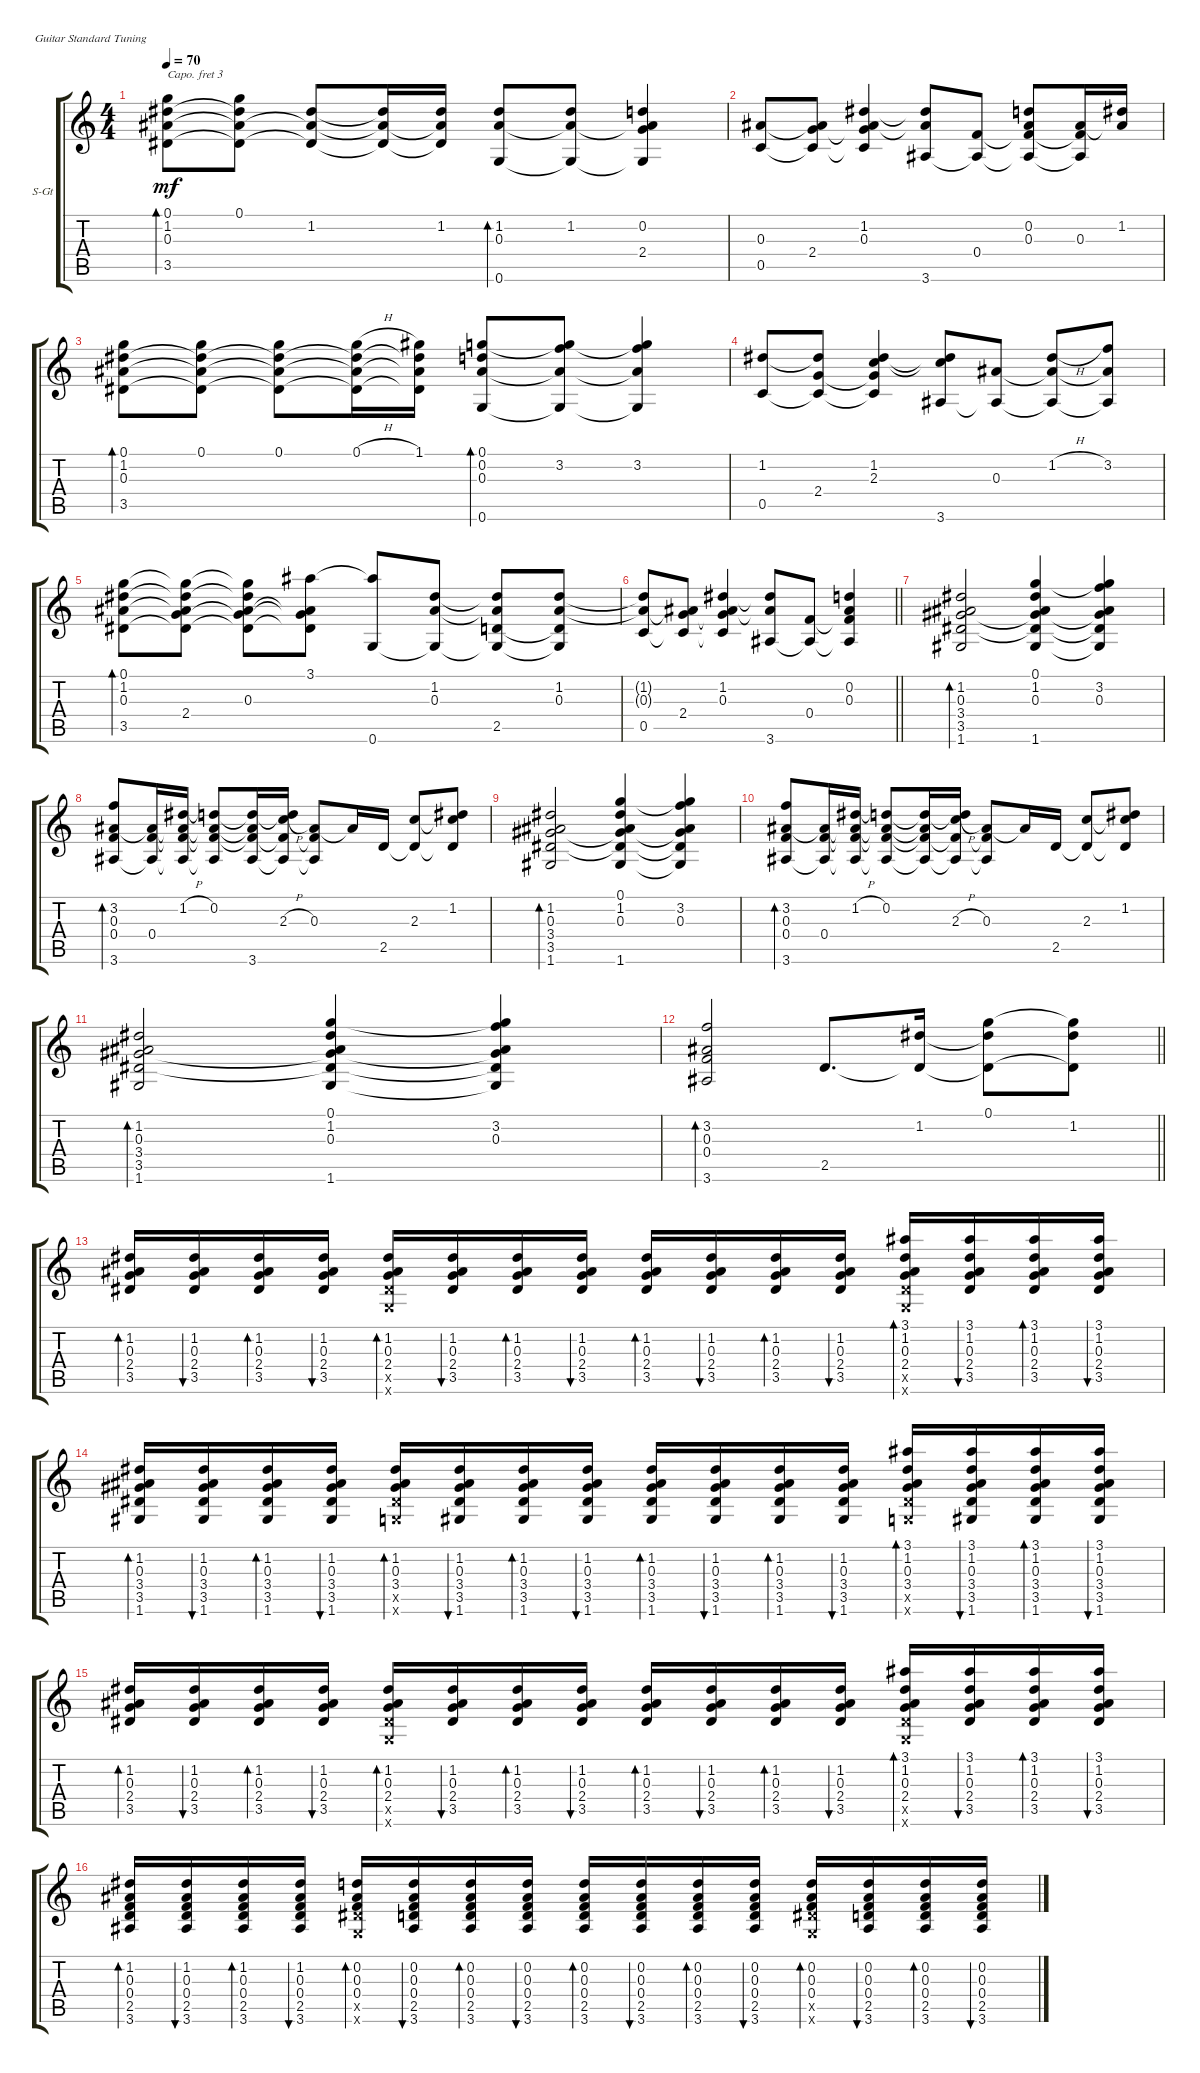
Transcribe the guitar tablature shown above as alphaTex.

\defaultSystemsLayout 4
\bracketExtendMode groupsimilarinstruments
\firstSystemTrackNameOrientation horizontal
\otherSystemsTrackNameOrientation horizontal
\track ("Steel Guitar" "S-Gt") {instrument acousticguitarsteel}
\staff {score tabs}
\capo 3
\tuning (E4 B3 G3 D3 A2 E2)
\ts (4 4)
\tempo 70
\clef g2
\ks c
(3.5 0.3 1.2 0.1).8{bd 35 dy mf} (0.1 3.5{t} 0.3{t} 1.2{t}).8 (1.2 3.5{t} 0.3{t}).8 (1.2{t} 3.5{t} 0.3{t}).16 (1.2 3.5{t} 0.3{t}).16 (0.6 0.3 1.2).8{bd 34} (1.2 0.3{t} 0.6{t}).8 (0.2 0.3{t} 0.6{t} 2.4).4 |
(0.5 0.3).8 (2.4 0.5{t} 0.3{t}).8 (0.3 1.2 2.4{t} 0.5{t}).4 (3.6 1.2{t} 0.3{t}).8 (0.4 3.6{t}).8 (0.3 0.2 3.6{t} 0.4{t}).8 (3.6{t} 0.4{t} 0.3).16 (0.3{t} 1.2).16 |
(3.5 1.2 0.3 0.1).8{bd 30} (0.1 3.5{t} 0.3{t} 1.2{t}).8 (0.1 3.5{t} 0.3{t} 1.2{t}).8 (0.1{h} 3.5{t} 0.3{t} 1.2{t}).16 (1.1 3.5{t} 0.3{t} 1.2{t}).16 (0.6 0.3 0.2 0.1).8{bd 31} (3.2 0.1{t} 0.3{t} 0.6{t}).8 (3.2 0.1{t} 0.3{t} 0.6{t}).4 |
(0.5 1.2).8 (2.4 0.5{t} 1.2{t}).8 (2.3 1.2 2.4{t} 0.5{t}).4 (3.6 1.2{t} 2.3{t}).8 (3.6{t} 0.3).8 (3.6{t} 1.2{h} 0.3{t}).8 (3.6{t} 3.2 0.3{t}).8 |
(3.5 0.3 1.2 0.1).8{bd 32} (2.4 3.5{t} 0.1{t} 1.2{t} 0.3{t}).8 (0.3 3.5{t} 2.4{t} 0.1{t} 1.2{t}).8 (3.1 3.5{t} 2.4{t} 0.3{t}).8 (0.6 3.1{t}).8 (1.2 0.3 0.6{t}).8 (2.5 0.6{t} 0.3{t} 1.2{t}).8 (1.2 0.3 0.6{t} 2.5{t}).8 |
\barLineRight lightlight
(0.5 0.3{t} 1.2{t}).8 (2.4 0.5{t} 0.3{t}).8 (0.3 1.2 2.4{t} 0.5{t}).4 (3.6 1.2{t} 0.3{t}).8 (0.4 3.6{t}).8 (0.3 0.2 3.6{t} 0.4{t}).4 |
(1.6 3.5 3.4 0.3 1.2).2{bd 67} (1.6 0.1 1.2 0.3 3.4{t} 3.5{t}).4 (0.3 3.2 3.4{t} 3.5{t} 1.6{t} 0.1{t}).4 |
(3.6 0.4 0.3 3.2).8{bd 30} (0.4 3.6{t} 0.3{t}).16 (1.2{h} 3.6{t} 0.4{t} 0.3{t}).16 (0.2 3.6{t} 0.4{t} 0.3{t}).8 (0.2{t} 3.6 0.4{t} 0.3{t}).16 (2.3{h} 3.6{t} 0.4{t} 0.2{t}).16 (0.3 3.6{t} 0.4{t}).8 0.3{t}.16 2.5.16 (2.3 2.5{t}).8 (1.2 2.5{t} 2.3{t}).8 |
(1.6 3.5 3.4 0.3 1.2).2{bd 98} (1.6 0.1 1.2 0.3 3.4{t} 3.5{t}).4 (0.3 3.2 3.4{t} 3.5{t} 1.6{t} 0.1{t}).4 |
(3.6 0.4 0.3 3.2).8{bd 30} (0.4 3.6{t} 0.3{t}).16 (1.2{h} 3.6{t} 0.4{t} 0.3{t}).16 (0.2 3.6{t} 0.4{t} 0.3{t}).8 (0.2{t} 3.6{t} 0.4{t} 0.3{t}).16 (2.3{h} 3.6{t} 0.4{t} 0.2{t}).16 (0.3 3.6{t} 0.4{t}).8 0.3{t}.16 2.5.16 (2.3 2.5{t}).8 (1.2 2.5{t} 2.3{t}).8 |
(1.6 3.5 3.4 0.3 1.2).2{bd 67} (1.6 0.1 1.2 0.3 3.4{t} 3.5{t}).4 (0.3 3.2 3.4{t} 3.5{t} 1.6{t} 0.1{t}).4 |
\barLineRight lightlight
(3.6 0.4 0.3 3.2).2{bd 30} 2.5.8{d} (1.2 2.5{t}).16 (0.1 1.2{t} 2.5{t}).8 (1.2 0.1{t} 2.5{t}).8 |
(3.5 2.4 0.3 1.2).16{bd 30} (3.5 2.4 0.3 1.2).16{bu 30} (3.5 2.4 0.3 1.2).16{bd 30} (3.5 2.4 0.3 1.2).16{bu 30} (3.5{x} 2.4 0.3 1.2 0.6{x}).16{bd 30} (3.5 2.4 0.3 1.2).16{bu 30} (3.5 2.4 0.3 1.2).16{bd 30} (3.5 2.4 0.3 1.2).16{bu 30} (2.4 0.3 1.2 3.5).16{bd 30} (3.5 2.4 0.3 1.2).16{bu 30} (3.5 2.4 0.3 1.2).16{bd 30} (3.5 2.4 0.3 1.2).16{bu 30} (3.5{x} 2.4 0.3 1.2 3.1 0.6{x}).16{bd 30} (3.5 2.4 0.3 1.2 3.1).16{bu 30} (3.5 2.4 0.3 1.2 3.1).16{bd 30} (3.5 2.4 0.3 1.2 3.1).16{bu 30} |
(3.5 3.4 0.3 1.2 1.6).16{bd 30} (3.5 3.4 0.3 1.2 1.6).16{bu 30} (3.5 3.4 0.3 1.2 1.6).16{bd 30} (3.5 3.4 0.3 1.2 1.6).16{bu 30} (3.5{x} 3.4 0.3 1.2 0.6{x}).16{bd 30} (3.5 3.4 0.3 1.2 1.6).16{bu 30} (3.5 3.4 0.3 1.2 1.6).16{bd 30} (3.5 3.4 0.3 1.2 1.6).16{bu 30} (3.4 0.3 1.2 3.5 1.6).16{bd 30} (3.5 3.4 0.3 1.2 1.6).16{bu 30} (3.5 3.4 0.3 1.2 1.6).16{bd 30} (3.5 3.4 0.3 1.2 1.6).16{bu 30} (3.5{x} 3.4 0.3 1.2 3.1 0.6{x}).16{bd 30} (3.5 3.4 0.3 1.2 3.1 1.6).16{bu 30} (3.5 3.4 0.3 1.2 3.1 1.6).16{bd 30} (3.5 3.4 0.3 1.2 3.1 1.6).16{bu 30} |
(3.5 2.4 0.3 1.2).16{bd 30} (3.5 2.4 0.3 1.2).16{bu 30} (3.5 2.4 0.3 1.2).16{bd 30} (3.5 2.4 0.3 1.2).16{bu 30} (3.5{x} 2.4 0.3 1.2 0.6{x}).16{bd 30} (3.5 2.4 0.3 1.2).16{bu 30} (3.5 2.4 0.3 1.2).16{bd 30} (3.5 2.4 0.3 1.2).16{bu 30} (2.4 0.3 1.2 3.5).16{bd 30} (3.5 2.4 0.3 1.2).16{bu 30} (3.5 2.4 0.3 1.2).16{bd 30} (3.5 2.4 0.3 1.2).16{bu 30} (3.5{x} 2.4 0.3 1.2 3.1 0.6{x}).16{bd 30} (3.5 2.4 0.3 1.2 3.1).16{bu 30} (3.5 2.4 0.3 1.2 3.1).16{bd 30} (3.5 2.4 0.3 1.2 3.1).16{bu 30} |
(2.5 0.4 0.3 1.2 3.6).16{bd 30} (2.5 0.4 0.3 1.2 3.6).16{bu 30} (2.5 0.4 0.3 1.2 3.6).16{bd 30} (2.5 0.4 0.3 1.2 3.6).16{bu 30} (3.5{x} 0.4 0.3 0.2 0.6{x}).16{bd 30} (2.5 0.4 0.3 0.2 3.6).16{bu 30} (2.5 0.4 0.3 0.2 3.6).16{bd 30} (2.5 0.4 0.3 0.2 3.6).16{bu 30} (0.4 0.3 0.2 2.5 3.6).16{bd 30} (2.5 0.4 0.3 0.2 3.6).16{bu 30} (2.5 0.4 0.3 0.2 3.6).16{bd 30} (2.5 0.4 0.3 0.2 3.6).16{bu 30} (3.5{x} 0.4 0.3 0.2 0.6{x}).16{bd 30} (2.5 0.4 0.3 0.2 3.6).16{bu 30} (2.5 0.4 0.3 0.2 3.6).16{bd 30} (2.5 0.4 0.3 0.2 3.6).16{bu 30}
